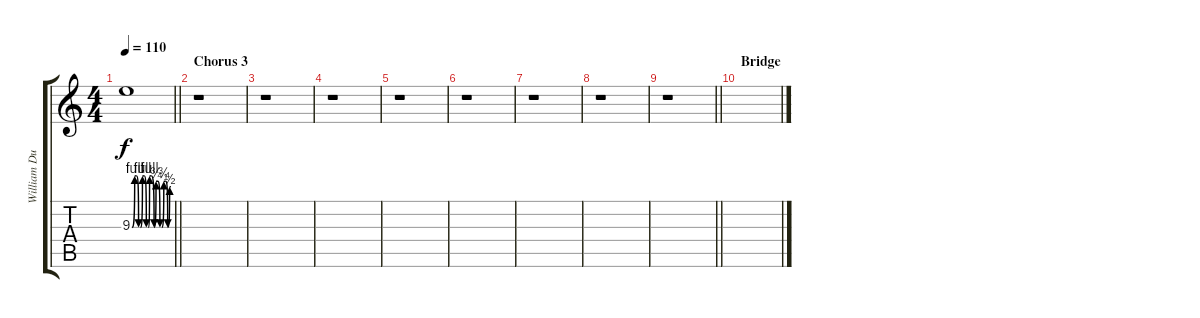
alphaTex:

\track ("William Duffy - Gtr. 3 Lead" "William Du") {instrument distortionguitar}
\staff {score tabs}
\tuning (E4 B3 G3 D3 A2 E2) {hide}
\ts (4 4)
\tempo 110
\clef g2
\barLineRight lightlight
\ks c
9.3{be (custom 0 0 4 4 7 4 10 0 13 0 16 4 19 4 22 0 25 0 27 4 30 4 34 0 37 3 40 3 43 0 46 0 49 3 52 3 55 0 58 2 60 2)}.1{dy f} |
\section ("" "Chorus 3")
r.1 |
r.1 |
r.1 |
r.1 |
r.1 |
r.1 |
r.1 |
\barLineRight lightlight
r.1 |
\section ("" "Bridge")
